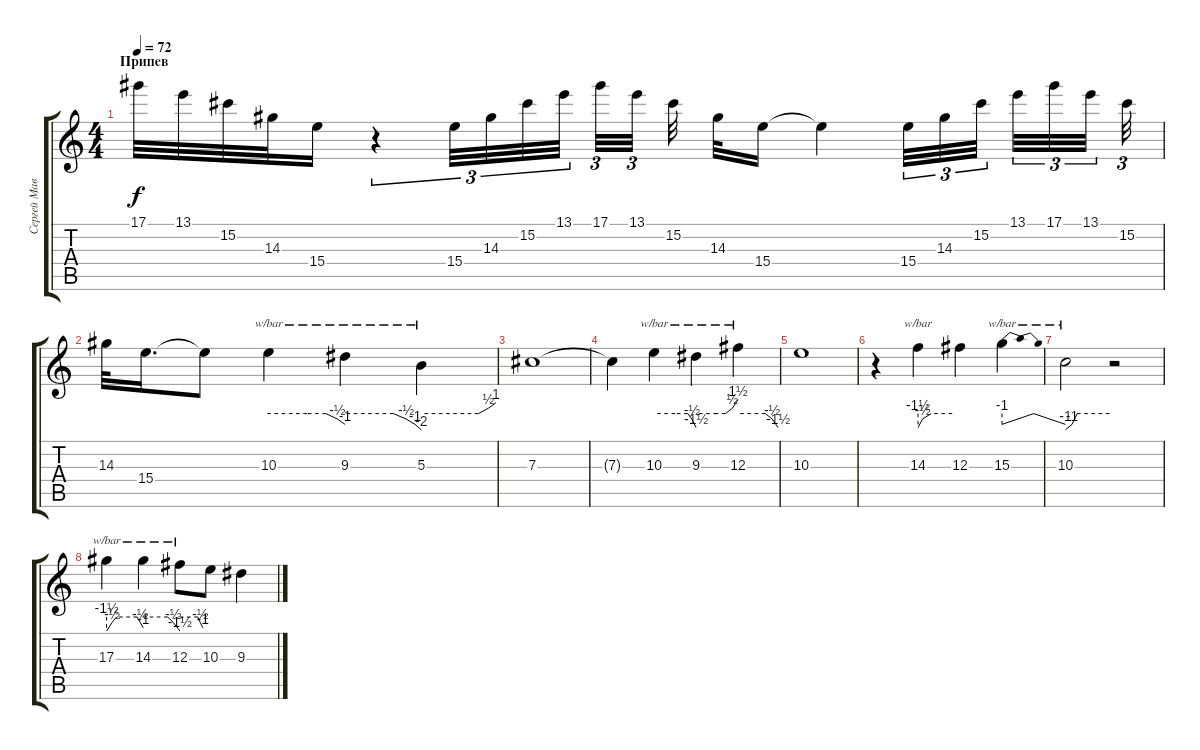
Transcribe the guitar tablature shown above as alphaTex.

\track ("Сергей Маврин (Solo)" "Сергей Мав") {instrument distortionguitar}
\staff {score tabs}
\tuning (Eb4 Bb3 Gb3 Db3 Ab2 Eb2) {hide}
\ts (4 4)
\section ("" "Припев")
\tempo 72
\clef g2
\ks c
17.1.32{dy f} 13.1.32 15.2.32 14.3.32 15.4.16 r.4{tu (3 2)} 15.4.32{tu (3 2) volume 6 balance 4} 14.3.32{tu (3 2)} 15.2.32{tu (3 2)} 13.1.32{tu (3 2)} 17.1.32{tu (3 2)} 13.1.32{tu (3 2)} 15.2.32 14.3.32 15.4.16 15.4{t}.4 15.4.32{tu (3 2) volume 4} 14.3.32{tu (3 2)} 15.2.32{tu (3 2)} 13.1.32{tu (3 2)} 17.1.32{tu (3 2)} 13.1.32{tu (3 2)} 15.2.32{tu (3 2)} |
14.3.32 15.4.16{d} 15.4{t}.8 10.3.4{tbe (custom default 0 0 30 0 45 0 54 -2 60 -4) volume 16 balance 13} 9.3.4{tbe (custom default 0 0 38 0 48 -2 55 -4 60 -8)} 5.3.4{tbe (custom default 0 0 46 0 54 2 60 4)} |
7.3.1 |
7.3{t}.4 10.3.4{tbe (custom default 0 0 30 0 48 0 54 -2 60 -6)} 9.3.4{tbe (custom default 0 0 30 0 42 0 52 2 60 6)} 12.3.4{tbe (custom default 0 0 41 0 51 -2 60 -6)} |
10.3.1 |
r.4 14.3.4{tbe (custom default 0 -6 8 -2 23 0 60 0)} 12.3.4 15.3.4{tbe (dip default 0 -4 17 0 54 0 60 -4)} |
10.3.2{tbe (custom default 0 -8 9 -4 16 0 60 0)} r.2 |
17.3.4{tbe (custom default 0 -6 9 -2 16 0 50 0 55 -2 60 -4)} 14.3.4{tbe (custom default 0 0 40 0 49 -2 60 -6)} 12.3.8{tbe (custom default 0 0 47 0 53 -2 60 -4)} 10.3.8 9.3.4
